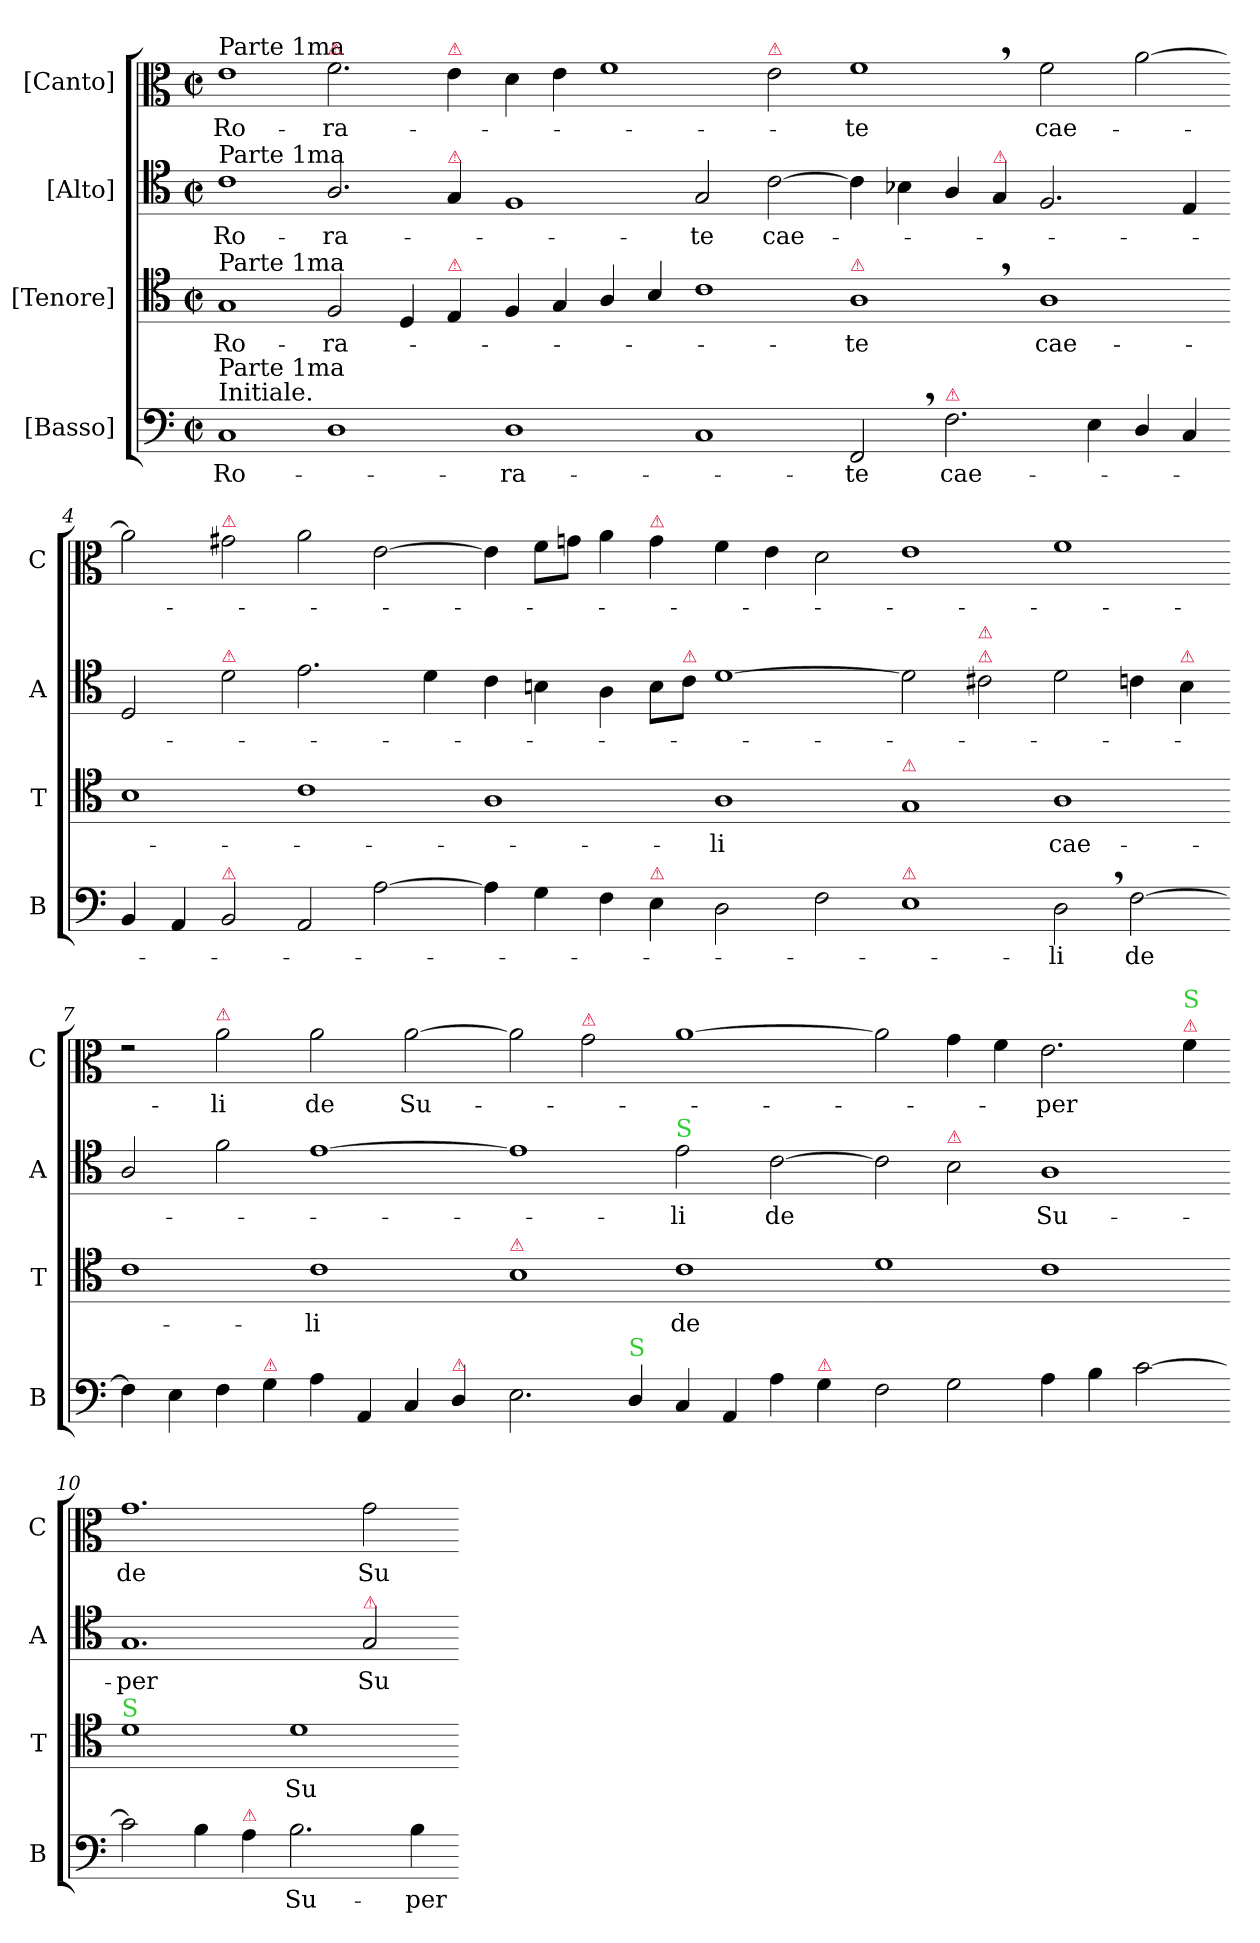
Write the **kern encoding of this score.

**kern	**text	**kern	**text	**kern	**text	**kern	**text
*part4	*part4	*part3	*part3	*part2	*part2	*part1	*part1
*staff4	*staff4	*staff3	*staff3	*staff2	*staff2	*staff1	*staff1
*I"[Basso]	*	*I"[Tenore]	*	*I"[Alto]	*	*I"[Canto]	*
*I'B	*	*I'T	*	*I'A	*	*I'C	*
*clefF4	*	*clefC4	*	*clefC4	*	*clefC3	*
*k[]	*	*k[]	*	*k[]	*	*k[]	*
*M2/1	*	*M2/1	*	*M2/1	*	*M2/1	*
*met(c|)	*	*met(c|)	*	*met(c|)	*	*met(c|)	*
=1	=1	=1	=1	=1	=1	=1	=1
!	!	!	!	!	!	!LO:TX:a:t=Parte 1ma	!
!	!	!	!	!LO:TX:a:t=Parte 1ma	!	!	!
!	!	!LO:TX:a:t=Parte 1ma	!	!	!	!	!
!LO:TX:a:t=Initiale.	!	!	!	!	!	!	!
!LO:TX:a:t=Parte 1ma	!	!	!	!	!	!	!
1C	Ro-	1G	Ro-	1c	Ro-	1e	Ro-
!	!	!	!	!	!	!LO:TX:a:color=crimson:t=⚠	!
1D	.	2F/	-ra-	2.A/	-ra-	2.f\	-ra-
.	.	4D/	.	.	.	.	.
!	!	!	!	!	!	!LO:TX:a:color=crimson:t=⚠	!
!	!	!	!	!LO:TX:a:color=crimson:t=⚠	!	!	!
!	!	!LO:TX:a:color=crimson:t=⚠	!	!	!	!	!
.	.	4E/	.	4G/	.	4e\	.
=2-	=2-	=2-	=2-	=2-	=2-	=2-	=2-
1D	-ra-	4F/	.	1F	.	4d\	.
.	.	4G/	.	.	.	4e\	.
.	.	4A/	.	.	.	1f	.
.	.	4B/	.	.	.	.	.
1C	.	1c	.	2G/	-te	.	.
!	!	!	!	!	!	!LO:TX:a:color=crimson:t=⚠	!
.	.	.	.	[2c\	cae-	2e\	.
=3-	=3-	=3-	=3-	=3-	=3-	=3-	=3-
!	!	!LO:TX:a:color=crimson:t=⚠	!	!	!	!	!
2FF,</	-te	1A,<	-te	4c\]	.	1f,<	-te
.	.	.	.	4B-X\	.	.	.
!LO:TX:a:color=crimson:t=⚠	!	!	!	!	!	!	!
2.F\	cae-	.	.	4A/	.	.	.
!	!	!	!	!LO:TX:a:color=crimson:t=⚠	!	!	!
.	.	.	.	4G/	.	.	.
.	.	1A	cae-	2.F/	.	2f\	cae-
4E\	.	.	.	.	.	.	.
4D/	.	.	.	.	.	[2a	.
4C/	.	.	.	4E/	.	.	.
=4-	=4-	=4-	=4-	=4-	=4-	=4-	=4-
4BB/	.	1B	.	2D/	.	2a]	.
4AA/	.	.	.	.	.	.	.
!	!	!	!	!	!	!LO:TX:a:color=crimson:t=⚠	!
!	!	!	!	!LO:TX:a:color=crimson:t=⚠	!	!	!
!LO:TX:a:color=crimson:t=⚠	!	!	!	!	!	!	!
2BB/	.	.	.	2d\	.	2g#X\	.
2AA/	.	1c	.	2.e\	.	2a\	.
[2A\	.	.	.	.	.	[2e\	.
.	.	.	.	4d\	.	.	.
=5-	=5-	=5-	=5-	=5-	=5-	=5-	=5-
4A\]	.	1A	.	4c\	.	4e\]	.
4G\	.	.	.	4Bn\	.	8f\L	.
.	.	.	.	.	.	8gn\J	.
4F\	.	.	.	4A\	.	4a\	.
!	!	!	!	!	!	!LO:TX:a:color=crimson:t=⚠	!
!LO:TX:a:color=crimson:t=⚠	!	!	!	!	!	!	!
4E\	.	.	.	8B\L	.	4g\	.
!	!	!	!	!LO:TX:a:color=crimson:t=⚠	!	!	!
.	.	.	.	8c\J	.	.	.
2D\	.	1A	-li	[1d	.	4f\	.
.	.	.	.	.	.	4e\	.
2F\	.	.	.	.	.	2d\	.
=6-	=6-	=6-	=6-	=6-	=6-	=6-	=6-
!	!	!LO:TX:a:color=crimson:t=⚠	!	!	!	!	!
!LO:TX:a:color=crimson:t=⚠	!	!	!	!	!	!	!
1E	.	1G	.	2d]	.	1e	.
!	!	!	!	!LO:TX:a:color=crimson:t=⚠	!	!	!
!	!	!	!	!LO:TX:a:color=crimson:t=⚠	!	!	!
.	.	.	.	2c#X\	.	.	.
2D,<\	li	1A	cae-	2d\	.	1f	.
[2F\	de	.	.	4cn\	.	.	.
!	!	!	!	!LO:TX:a:color=crimson:t=⚠	!	!	!
.	.	.	.	4B\	.	.	.
=7-	=7-	=7-	=7-	=7-	=7-	=7-	=7-
4F\]	.	1c	.	2A/	.	2re	.
4E\	.	.	.	.	.	.	.
!	!	!	!	!	!	!LO:TX:a:color=crimson:t=⚠	!
4F\	.	.	.	2f\	.	2a\	-li
!LO:TX:a:color=crimson:t=⚠	!	!	!	!	!	!	!
4G\	.	.	.	.	.	.	.
4A\	.	1c	-li	[1e	.	2a\	de
4AA/	.	.	.	.	.	.	.
4C/	.	.	.	.	.	[2a	Su-
!LO:TX:a:color=crimson:t=⚠	!	!	!	!	!	!	!
4D/	.	.	.	.	.	.	.
=8-	=8-	=8-	=8-	=8-	=8-	=8-	=8-
!	!	!LO:TX:a:color=crimson:t=⚠	!	!	!	!	!
2.E\	.	1B	.	1e]	.	2a]	.
!	!	!	!	!	!	!LO:TX:a:color=crimson:t=⚠	!
.	.	.	.	.	.	2g\	.
!LO:TX:a:color=limegreen:t=S	!	!	!	!	!	!	!
4D/	.	.	.	.	.	.	.
!	!	!	!	!LO:TX:a:color=limegreen:t=S	!	!	!
4C/	.	1c	de	2e\	-li	[1a	.
4AA/	.	.	.	.	.	.	.
4A\	.	.	.	[2c\	de	.	.
!LO:TX:a:color=crimson:t=⚠	!	!	!	!	!	!	!
4G\	.	.	.	.	.	.	.
=9-	=9-	=9-	=9-	=9-	=9-	=9-	=9-
2F\	.	1d	.	2c\]	.	2a]	.
!	!	!	!	!LO:TX:a:color=crimson:t=⚠	!	!	!
2G\	.	.	.	2B\	.	4g\	.
.	.	.	.	.	.	4f\	.
4A\	.	1c	.	1A	Su-	2.e\	-per
4B\	.	.	.	.	.	.	.
[2c\	.	.	.	.	.	.	.
!	!	!	!	!	!	!LO:TX:a:color=crimson:t=⚠	!
!	!	!	!	!	!	!LO:TX:a:color=limegreen:t=S	!
.	.	.	.	.	.	4f\	.
=10-	=10-	=10-	=10-	=10-	=10-	=10-	=10-
!	!	!LO:TX:a:color=limegreen:t=S	!	!	!	!	!
2c\]	.	1d	.	1.G	-per	1.g	de
4B\	.	.	.	.	.	.	.
!LO:TX:a:color=crimson:t=⚠	!	!	!	!	!	!	!
4A\	.	.	.	.	.	.	.
2.B\	Su-	1d	Su-	.	.	.	.
!	!	!	!	!LO:TX:a:color=crimson:t=⚠	!	!	!
!	!	!	!	!	!LO:LY:i	!	!
.	.	.	.	2G/	Su-	2g\	Su-
4B\	-per	.	.	.	.	.	.
=-	=-	=-	=-	=-	=-	=-	=-
*-	*-	*-	*-	*-	*-	*-	*-
